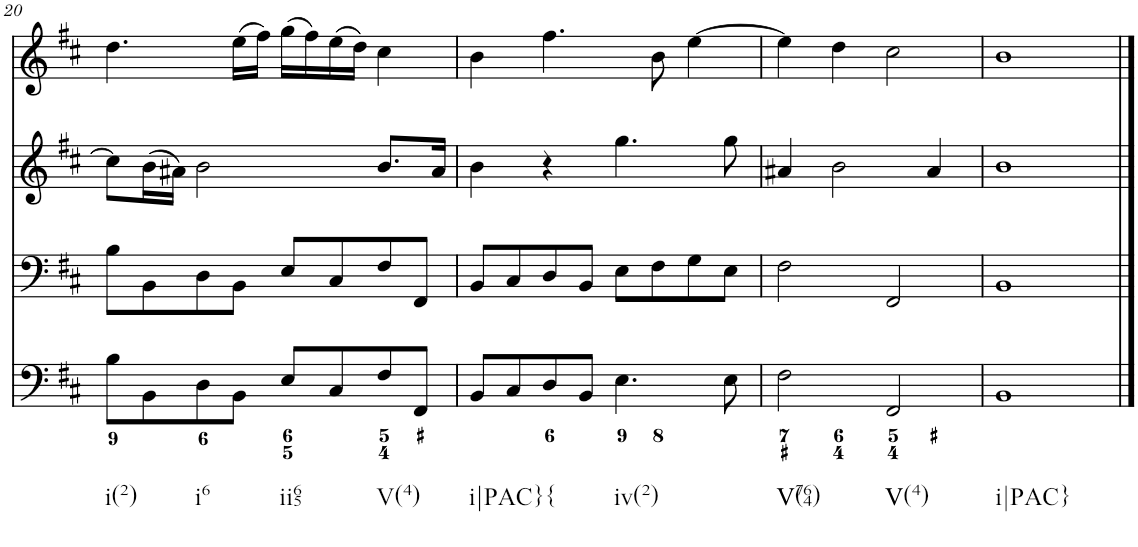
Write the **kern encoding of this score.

**kern	**kern	**kern	**kern
*part4	*part3	*part2	*part1
*staff4	*staff3	*staff2	*staff1
*I"Piano	*I"Piano	*I"Piano	*I"Piano
*I'Pno	*I'Pno	*I'Pno	*I'Pno
!!LO:PB:g=z
*clefF4	*clefF4	*clefG2	*clefG2
*k[f#c#]	*k[f#c#]	*k[f#c#]	*k[f#c#]
*b:	*b:	*b:	*b:
*M4/4	*M4/4	*M4/4	*M4/4
*met(c)	*met(c)	*met(c)	*met(c)
=20	=20	=20	=20
!LO:TX:b:t=i(2)	!	!	!
8B\L	8B\L	8cc#\L]	4.dd\
8BB\	8BB\	(16b\L	.
.	.	16a#X\JJ)	.
!LO:TX:b:t=i6	!	!	!
8D\	8D\	2b\	.
8BB\J	8BB\J	.	(16ee\LL
.	.	.	16ff#\JJ)
!LO:TX:b:t=ii65	!	!	!
8E/L	8E/L	.	(16gg\LL
.	.	.	16ff#\)
8C#/	8C#/	.	(16ee\
.	.	.	16dd\JJ)
!LO:TX:b:t=V(4)	!	!	!
8F#/	8F#/	8.b/L	4cc#\
8FF#/J	8FF#/J	.	.
.	.	16a#/Jk	.
=21	=21	=21	=21
!LO:TX:b:t=i|PAC}{	!	!	!
8BB/L	8BB/L	4b\	4b\
8C#/	8C#/	.	.
8D/	8D/	4r	4.ff#\
8BB/J	8BB/J	.	.
!LO:TX:b:t=iv(2)	!	!	!
4.E\	8E\L	4.gg\	.
.	8F#\	.	8b\
.	8G\	.	[4ee\
8E\	8E\J	8gg\	.
=22	=22	=22	=22
!LO:TX:b:t=V7	!	!	!
!LO:TX:b:t=V(64)	!	!	!
2F#\	2F#\	4a#X/	4ee\]
.	.	2b\	4dd\
!LO:TX:b:t=V(4)	!	!	!
!LO:TX:b:t=V	!	!	!
2FF#/	2FF#/	.	2cc#\
.	.	4a#/	.
=23	=23	=23	=23
!LO:TX:b:t=i|PAC}	!	!	!
1BB	1BB	1b	1b
==	==	==	==
*-	*-	*-	*-
